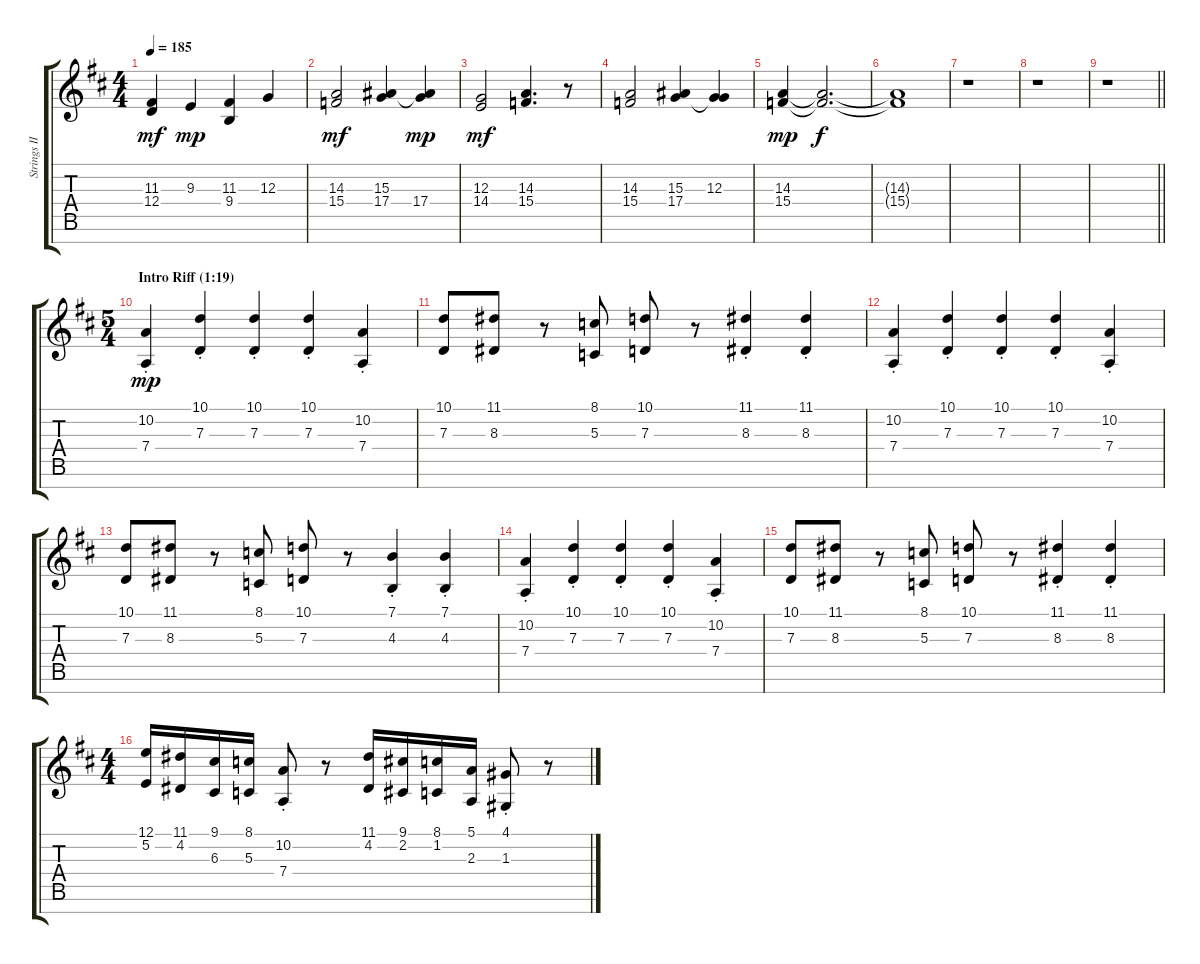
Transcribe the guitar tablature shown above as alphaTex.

\track ("Strings II" "Strings II") {instrument stringensemble1}
\staff {score tabs}
\tuning (E4 B3 G3 D3 A2 E2 B1) {hide}
\ts (4 4)
\tempo 185
\clef g2
\ks bminor
(11.3 12.4).4{dy mf} 9.3.4{dy mp} (11.3 9.4).4 12.3.4 |
(14.3 15.4).2{dy mf} (15.3 17.4).4 (15.3{t} 17.4).4{dy mp} |
(12.3 14.4).2{dy mf} (14.3 15.4).4{d} r.8 |
(14.3 15.4).2 (15.3 17.4).4 (12.3 17.4{t}).4 |
(14.3 15.4).4{dy mp} (14.3{t} 15.4{t}).2{d dy f volume 0} |
(14.3{t} 15.4{t}).1 |
r.1 |
r.1 |
\barLineRight lightlight
r.1 |
\ts (5 4)
\section ("" "Intro Riff (1:19)")
(10.2{st} 7.4{st}).4{dy mp volume 13 balance 8} (10.1{st} 7.3{st}).4 (10.1{st} 7.3{st}).4 (10.1{st} 7.3{st}).4 (10.2{st} 7.4{st}).4 |
(10.1 7.3).8 (11.1 8.3).8 r.8 (8.1 5.3).8 (10.1 7.3).8 r.8 (11.1{st} 8.3{st}).4 (11.1{st} 8.3{st}).4 |
(10.2{st} 7.4{st}).4 (10.1{st} 7.3{st}).4 (10.1{st} 7.3{st}).4 (10.1{st} 7.3{st}).4 (10.2{st} 7.4{st}).4 |
(10.1 7.3).8 (11.1 8.3).8 r.8 (8.1 5.3).8 (10.1 7.3).8 r.8 (7.1{st} 4.3{st}).4 (7.1{st} 4.3{st}).4 |
(10.2{st} 7.4{st}).4 (10.1{st} 7.3{st}).4 (10.1{st} 7.3{st}).4 (10.1{st} 7.3{st}).4 (10.2{st} 7.4{st}).4 |
(10.1 7.3).8 (11.1 8.3).8 r.8 (8.1 5.3).8 (10.1 7.3).8 r.8 (11.1{st} 8.3{st}).4 (11.1{st} 8.3{st}).4 |
\ts (4 4)
(12.1 5.2).16 (11.1 4.2).16 (9.1 6.3).16 (8.1 5.3).16 (10.2{st} 7.4{st}).8 r.8 (11.1 4.2).16 (9.1 2.2).16 (8.1 1.2).16 (5.1 2.3).16 (4.1{st} 1.3{st}).8 r.8
